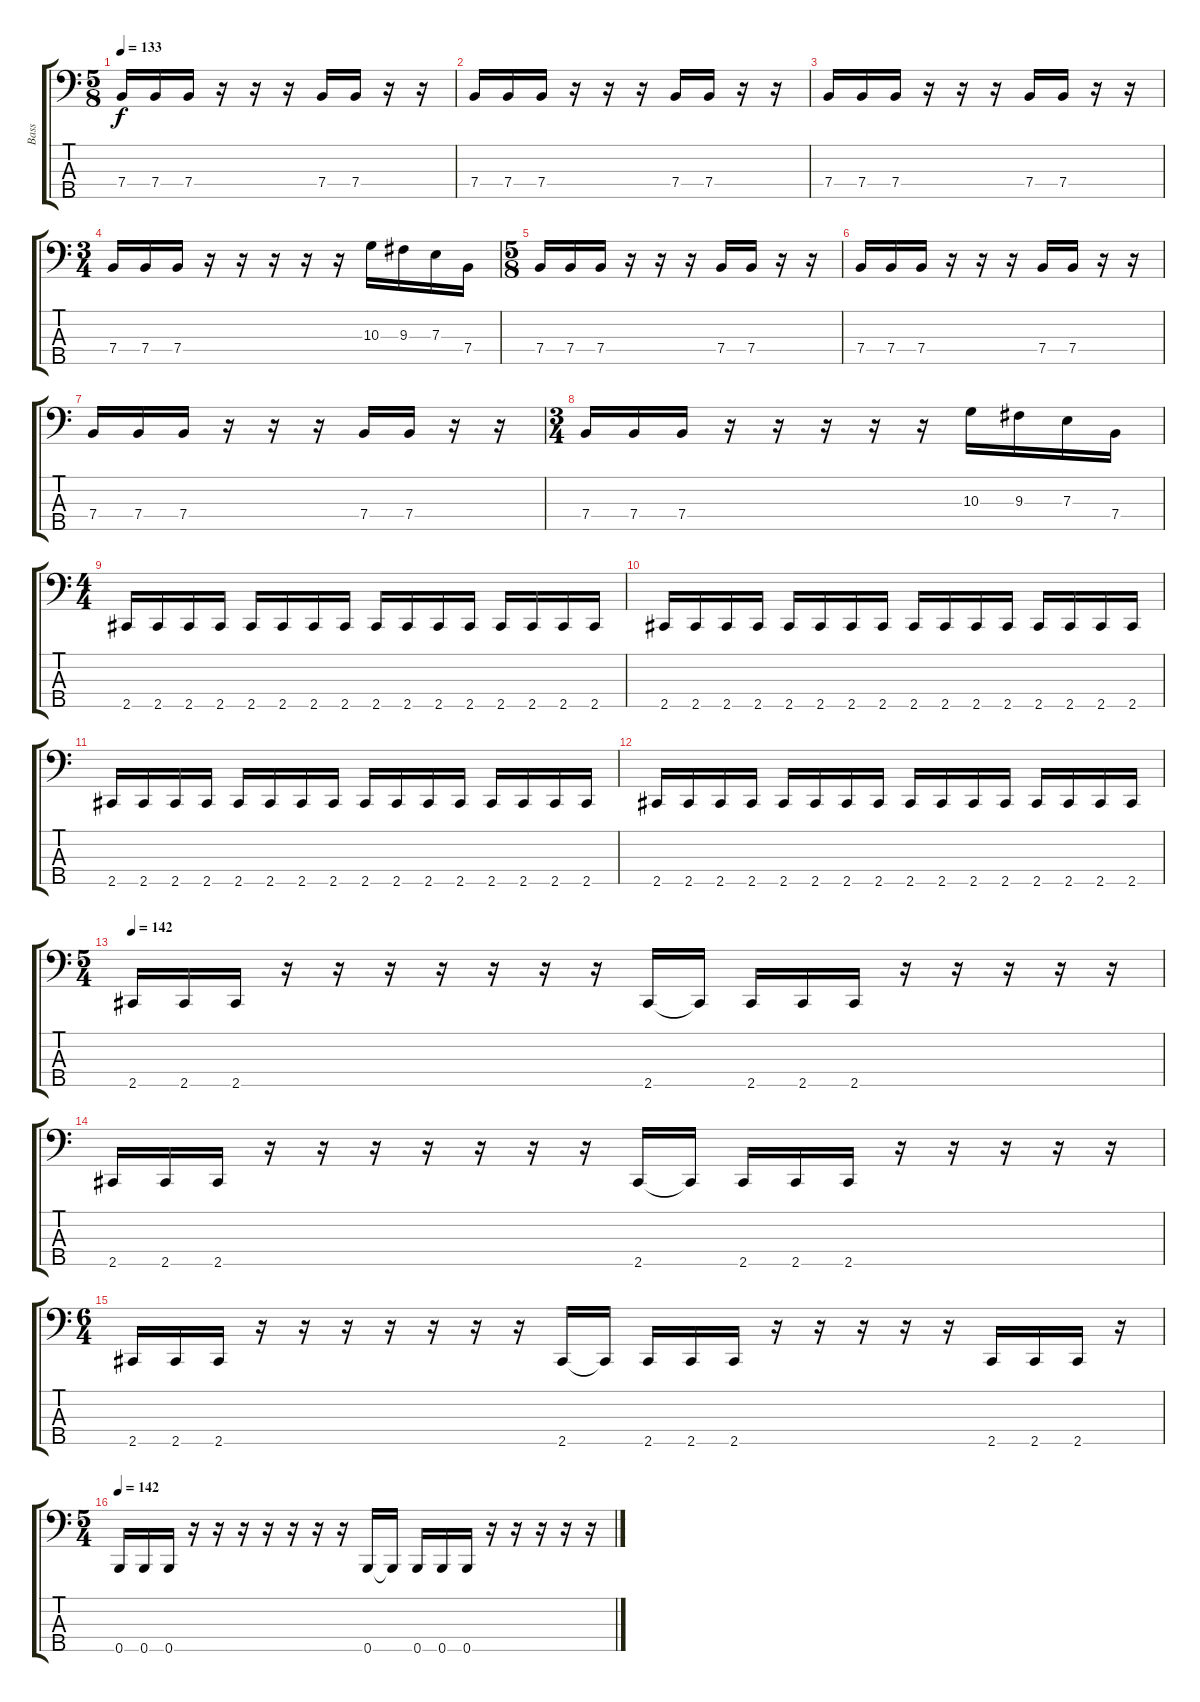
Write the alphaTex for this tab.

\track ("Bass" "Bass") {instrument electricbassfinger}
\staff {score tabs}
\tuning (G2 D2 A1 E1 B0) {hide}
\ts (5 8)
\tempo 133
\clef f4
\ks c
7.4.16{dy f} 7.4.16 7.4.16 r.16 r.16 r.16 7.4.16 7.4.16 r.16 r.16 |
7.4.16 7.4.16 7.4.16 r.16 r.16 r.16 7.4.16 7.4.16 r.16 r.16 |
7.4.16 7.4.16 7.4.16 r.16 r.16 r.16 7.4.16 7.4.16 r.16 r.16 |
\ts (3 4)
7.4.16 7.4.16 7.4.16 r.16 r.16 r.16 r.16 r.16 10.3.16 9.3.16 7.3.16 7.4.16 |
\ts (5 8)
7.4.16 7.4.16 7.4.16 r.16 r.16 r.16 7.4.16 7.4.16 r.16 r.16 |
7.4.16 7.4.16 7.4.16 r.16 r.16 r.16 7.4.16 7.4.16 r.16 r.16 |
7.4.16 7.4.16 7.4.16 r.16 r.16 r.16 7.4.16 7.4.16 r.16 r.16 |
\ts (3 4)
7.4.16 7.4.16 7.4.16 r.16 r.16 r.16 r.16 r.16 10.3.16 9.3.16 7.3.16 7.4.16 |
\ts (4 4)
2.5.16 2.5.16 2.5.16 2.5.16 2.5.16 2.5.16 2.5.16 2.5.16 2.5.16 2.5.16 2.5.16 2.5.16 2.5.16 2.5.16 2.5.16 2.5.16 |
2.5.16 2.5.16 2.5.16 2.5.16 2.5.16 2.5.16 2.5.16 2.5.16 2.5.16 2.5.16 2.5.16 2.5.16 2.5.16 2.5.16 2.5.16 2.5.16 |
2.5.16 2.5.16 2.5.16 2.5.16 2.5.16 2.5.16 2.5.16 2.5.16 2.5.16 2.5.16 2.5.16 2.5.16 2.5.16 2.5.16 2.5.16 2.5.16 |
2.5.16 2.5.16 2.5.16 2.5.16 2.5.16 2.5.16 2.5.16 2.5.16 2.5.16 2.5.16 2.5.16 2.5.16 2.5.16 2.5.16 2.5.16 2.5.16 |
\ts (5 4)
\tempo 142
2.5.16 2.5.16 2.5.16 r.16 r.16 r.16 r.16 r.16 r.16 r.16 2.5.16 2.5{t}.16 2.5.16 2.5.16 2.5.16 r.16 r.16 r.16 r.16 r.16 |
2.5.16 2.5.16 2.5.16 r.16 r.16 r.16 r.16 r.16 r.16 r.16 2.5.16 2.5{t}.16 2.5.16 2.5.16 2.5.16 r.16 r.16 r.16 r.16 r.16 |
\ts (6 4)
2.5.16 2.5.16 2.5.16 r.16 r.16 r.16 r.16 r.16 r.16 r.16 2.5.16 2.5{t}.16 2.5.16 2.5.16 2.5.16 r.16 r.16 r.16 r.16 r.16 2.5.16 2.5.16 2.5.16 r.16 |
\ts (5 4)
\tempo 142
0.5.16 0.5.16 0.5.16 r.16 r.16 r.16 r.16 r.16 r.16 r.16 0.5.16 0.5{t}.16 0.5.16 0.5.16 0.5.16 r.16 r.16 r.16 r.16 r.16
